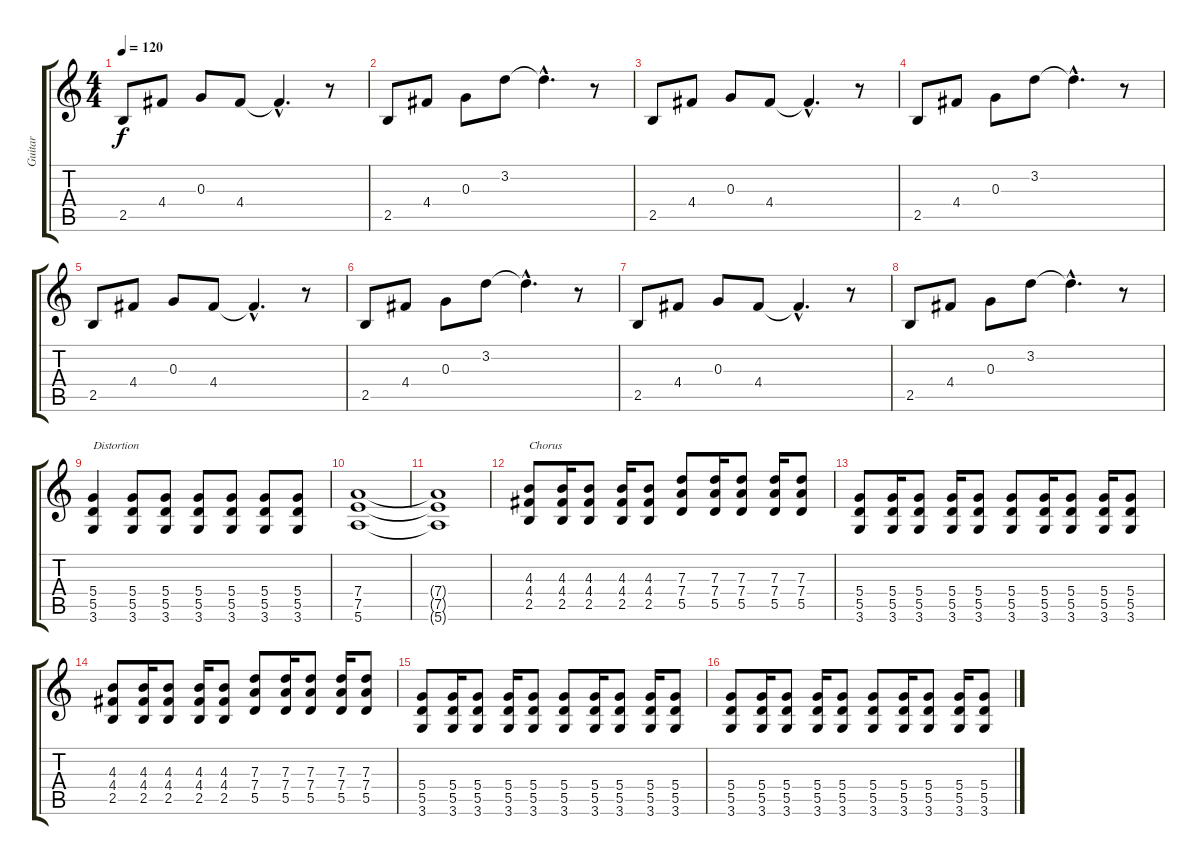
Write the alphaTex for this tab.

\track ("Guitar" "Guitar") {instrument distortionguitar}
\staff {score tabs}
\tuning (E4 B3 G3 D3 A2 E2) {hide}
\ts (4 4)
\tempo 120
\clef g2
\ks c
2.5.8{dy f instrument electricguitarclean} 4.4.8 0.3.8 4.4.8 4.4{hac t}.4{d} r.8 |
2.5.8{instrument electricguitarclean} 4.4.8 0.3.8 3.2.8 3.2{hac t}.4{d} r.8 |
2.5.8{instrument electricguitarclean} 4.4.8 0.3.8 4.4.8 4.4{hac t}.4{d} r.8 |
2.5.8{instrument electricguitarclean} 4.4.8 0.3.8 3.2.8 3.2{hac t}.4{d} r.8 |
2.5.8{instrument electricguitarclean} 4.4.8 0.3.8 4.4.8 4.4{hac t}.4{d} r.8 |
2.5.8{instrument electricguitarclean} 4.4.8 0.3.8 3.2.8 3.2{hac t}.4{d} r.8 |
2.5.8{instrument electricguitarclean} 4.4.8 0.3.8 4.4.8 4.4{hac t}.4{d} r.8 |
2.5.8{instrument electricguitarclean} 4.4.8 0.3.8 3.2.8 3.2{hac t}.4{d} r.8 |
(5.4 5.5 3.6).4{txt "Distortion" instrument distortionguitar} (5.4 5.5 3.6).8{instrument electricguitarmuted} (5.4 5.5 3.6).8 (5.4 5.5 3.6).8 (5.4 5.5 3.6).8 (5.4 5.5 3.6).8 (5.4 5.5 3.6).8 |
(7.4 7.5 5.6).1{volume 12 instrument distortionguitar} |
(7.4{t} 7.5{t} 5.6{t}).1 |
(4.3 4.4 2.5).8{txt "Chorus" volume 15} (4.3 4.4 2.5).16 (4.3 4.4 2.5).8 (4.3 4.4 2.5).16 (4.3 4.4 2.5).8 (7.3 7.4 5.5).8 (7.3 7.4 5.5).16 (7.3 7.4 5.5).8 (7.3 7.4 5.5).16 (7.3 7.4 5.5).8 |
(5.4 5.5 3.6).8 (5.4 5.5 3.6).16 (5.4 5.5 3.6).8 (5.4 5.5 3.6).16 (5.4 5.5 3.6).8 (5.4 5.5 3.6).8 (5.4 5.5 3.6).16 (5.4 5.5 3.6).8 (5.4 5.5 3.6).16 (5.4 5.5 3.6).8 |
(4.3 4.4 2.5).8 (4.3 4.4 2.5).16 (4.3 4.4 2.5).8 (4.3 4.4 2.5).16 (4.3 4.4 2.5).8 (7.3 7.4 5.5).8 (7.3 7.4 5.5).16 (7.3 7.4 5.5).8 (7.3 7.4 5.5).16 (7.3 7.4 5.5).8 |
(5.4 5.5 3.6).8 (5.4 5.5 3.6).16 (5.4 5.5 3.6).8 (5.4 5.5 3.6).16 (5.4 5.5 3.6).8 (5.4 5.5 3.6).8 (5.4 5.5 3.6).16 (5.4 5.5 3.6).8 (5.4 5.5 3.6).16 (5.4 5.5 3.6).8 |
(5.4 5.5 3.6).8 (5.4 5.5 3.6).16 (5.4 5.5 3.6).8 (5.4 5.5 3.6).16 (5.4 5.5 3.6).8 (5.4 5.5 3.6).8 (5.4 5.5 3.6).16 (5.4 5.5 3.6).8 (5.4 5.5 3.6).16 (5.4 5.5 3.6).8
